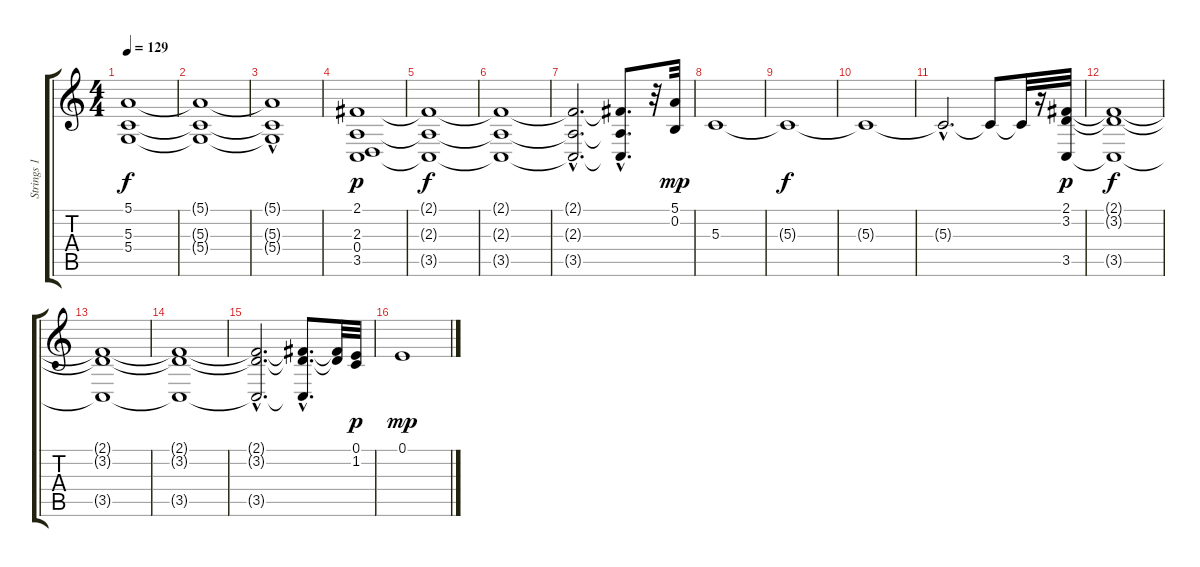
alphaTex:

\track ("Strings 1" "Strings 1") {instrument stringensemble1}
\staff {score tabs}
\tuning (E4 B3 G3 D3 A2 E2) {hide}
\ts (4 4)
\tempo 129
\clef g2
\ks c
(5.1{t} 5.3{t} 5.4{t}).1{dy f} |
(5.1{t} 5.3{t} 5.4{t}).1 |
(5.1{t} 5.3{hac t} 5.4{hac t}).1 |
(2.1 2.3 0.4 3.5).1{dy p} |
(2.1{t} 2.3{t} 3.5{t}).1{dy f} |
(2.1{t} 2.3{t} 3.5{t}).1 |
(2.1{hac t} 2.3{hac t} 3.5{hac t}).2{d} (2.1{hac t} 2.3{t} 3.5{hac t}).8{d} r.32 (5.1 0.2).32{dy mp} |
5.3.1 |
5.3{t}.1{dy f} |
5.3{t}.1 |
5.3{hac t}.2{d} 5.3{t}.8 5.3{t}.32 r.16 (2.1 3.2 3.5).32{dy p} |
(2.1{t} 3.2{t} 3.5{t}).1{dy f} |
(2.1{t} 3.2{t} 3.5{t}).1 |
(2.1{t} 3.2{t} 3.5{t}).1 |
(2.1{hac t} 3.2{hac t} 3.5{hac t}).2{d} (2.1{hac t} 3.2{hac t} 3.5{t}).8{d} (2.1{t} 3.2{t}).32 (0.1 1.2).32{dy p} |
0.1.1{dy mp}
